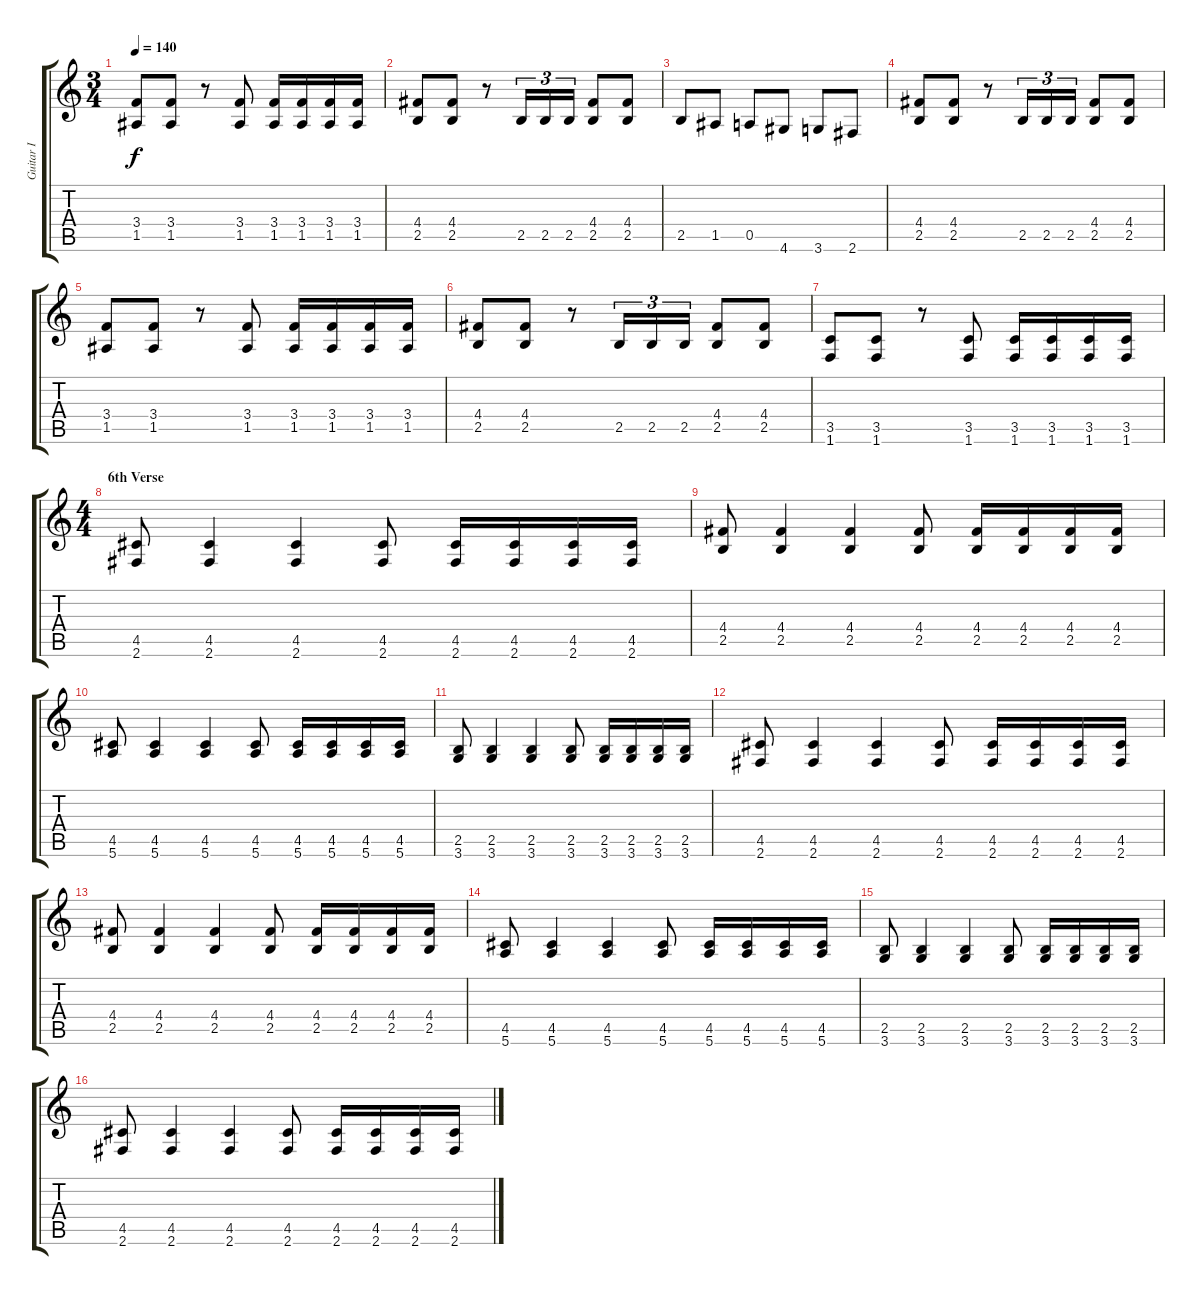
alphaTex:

\track ("Guitar I" "Guitar I") {instrument distortionguitar}
\staff {score tabs}
\tuning (E4 B3 G3 D3 A2 E2) {hide}
\ts (3 4)
\tempo 140
\clef g2
\ks c
(3.4 1.5).8{dy f} (3.4 1.5).8 r.8 (3.4 1.5).8 (3.4 1.5).16 (3.4 1.5).16 (3.4 1.5).16 (3.4 1.5).16 |
(4.4 2.5).8 (4.4 2.5).8 r.8 2.5.16{tu (3 2)} 2.5.16{tu (3 2)} 2.5.16{tu (3 2)} (4.4 2.5).8 (4.4 2.5).8 |
2.5.8 1.5.8 0.5.8 4.6.8 3.6.8 2.6.8 |
(4.4 2.5).8 (4.4 2.5).8 r.8 2.5.16{tu (3 2)} 2.5.16{tu (3 2)} 2.5.16{tu (3 2)} (4.4 2.5).8 (4.4 2.5).8 |
(3.4 1.5).8 (3.4 1.5).8 r.8 (3.4 1.5).8 (3.4 1.5).16 (3.4 1.5).16 (3.4 1.5).16 (3.4 1.5).16 |
(4.4 2.5).8 (4.4 2.5).8 r.8 2.5.16{tu (3 2)} 2.5.16{tu (3 2)} 2.5.16{tu (3 2)} (4.4 2.5).8 (4.4 2.5).8 |
(3.5 1.6).8 (3.5 1.6).8 r.8 (3.5 1.6).8 (3.5 1.6).16 (3.5 1.6).16 (3.5 1.6).16 (3.5 1.6).16 |
\ts (4 4)
\section ("" "6th Verse")
(4.5 2.6).8 (4.5 2.6).4 (4.5 2.6).4 (4.5 2.6).8 (4.5 2.6).16 (4.5 2.6).16 (4.5 2.6).16 (4.5 2.6).16 |
(4.4 2.5).8 (4.4 2.5).4 (4.4 2.5).4 (4.4 2.5).8 (4.4 2.5).16 (4.4 2.5).16 (4.4 2.5).16 (4.4 2.5).16 |
(4.5 5.6).8 (4.5 5.6).4 (4.5 5.6).4 (4.5 5.6).8 (4.5 5.6).16 (4.5 5.6).16 (4.5 5.6).16 (4.5 5.6).16 |
(2.5 3.6).8 (2.5 3.6).4 (2.5 3.6).4 (2.5 3.6).8 (2.5 3.6).16 (2.5 3.6).16 (2.5 3.6).16 (2.5 3.6).16 |
(4.5 2.6).8 (4.5 2.6).4 (4.5 2.6).4 (4.5 2.6).8 (4.5 2.6).16 (4.5 2.6).16 (4.5 2.6).16 (4.5 2.6).16 |
(4.4 2.5).8 (4.4 2.5).4 (4.4 2.5).4 (4.4 2.5).8 (4.4 2.5).16 (4.4 2.5).16 (4.4 2.5).16 (4.4 2.5).16 |
(4.5 5.6).8 (4.5 5.6).4 (4.5 5.6).4 (4.5 5.6).8 (4.5 5.6).16 (4.5 5.6).16 (4.5 5.6).16 (4.5 5.6).16 |
(2.5 3.6).8 (2.5 3.6).4 (2.5 3.6).4 (2.5 3.6).8 (2.5 3.6).16 (2.5 3.6).16 (2.5 3.6).16 (2.5 3.6).16 |
(4.5 2.6).8 (4.5 2.6).4 (4.5 2.6).4 (4.5 2.6).8 (4.5 2.6).16 (4.5 2.6).16 (4.5 2.6).16 (4.5 2.6).16
